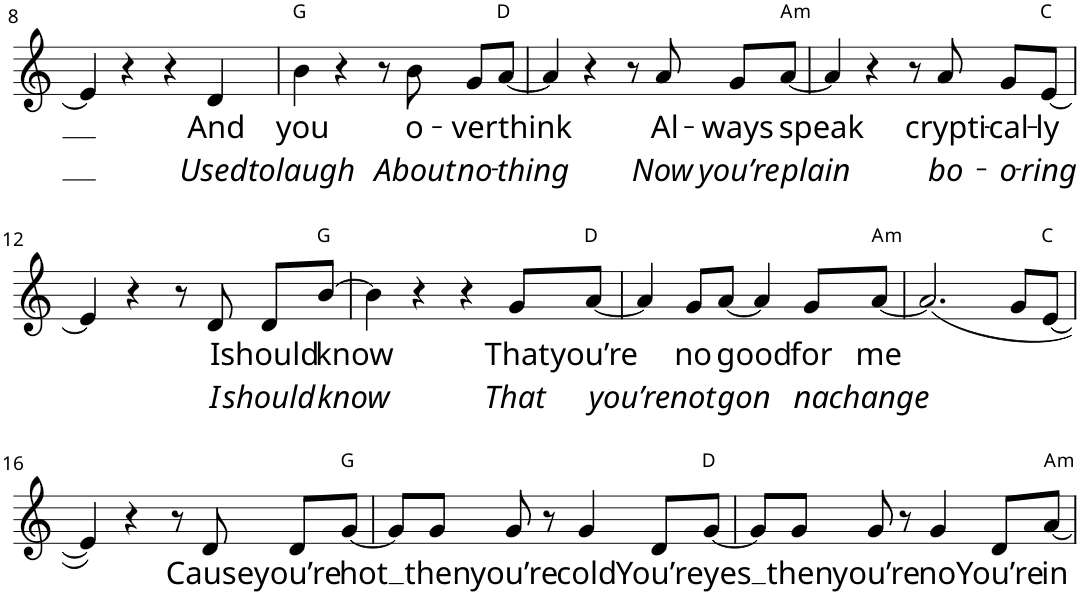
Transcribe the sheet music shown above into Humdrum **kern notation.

**kern	**text	**text	**harte
*part1	*part1	*part1	*part1
*staff1	*staff1	*staff1	*
*I"Alto	*	*	*
*I'A.	*	*	*
!!LO:PB:g=z
*clefG2	*	*	*
*k[]	*	*	*
*M4/4	*	*	*
=8	=8	=8	=8
4e/]	.	.	.
4r	.	.	.
4r	.	.	.
!	!LO:LY:b	!LO:LY:b	!
4d/	And	Used	.
=9	=9	=9	=9
!	!LO:LY:b	!LO:LY:b	!
4b\	you	tolaugh	G:maj
4r	.	.	.
8r	.	.	.
!	!LO:LY:b	!LO:LY:b	!
8b\	o-	About	.
!	!LO:LY:b	!LO:LY:b	!
8g/L	-ver	no-	.
!	!LO:LY:b	!LO:LY:b	!
[8a/J	think	-thing	D:maj
=10	=10	=10	=10
4a/]	.	.	.
4r	.	.	.
8r	.	.	.
!	!LO:LY:b	!LO:LY:b	!
8a/	Al-	Now	.
!	!LO:LY:b	!LO:LY:b	!
8g/L	-ways	you’re	.
!	!LO:LY:b	!LO:LY:b	!LO:H:kt=m
[8a/J	speak	plain	A:min
=11	=11	=11	=11
4a/]	.	.	.
4r	.	.	.
8r	.	.	.
!	!LO:LY:b	!LO:LY:b	!
8a/	crypti-	bo-	.
!	!LO:LY:b	!LO:LY:b	!
8g/L	-cal-	-o-	.
!	!LO:LY:b	!LO:LY:b	!
[8e/J	-ly	-ring	C:maj
!!LO:LB:g=z
=12	=12	=12	=12
4e/]	.	.	.
4r	.	.	.
8r	.	.	.
!	!LO:LY:b	!LO:LY:b	!
8d/	I	I	.
!	!LO:LY:b	!LO:LY:b	!
8d/L	should	should	.
!	!LO:LY:b	!LO:LY:b	!
[8b/J	know	know	G:maj
=13	=13	=13	=13
4b\]	.	.	.
4r	.	.	.
4r	.	.	.
!	!LO:LY:b	!LO:LY:b	!
8g/L	That	That	.
!	!LO:LY:b	!LO:LY:b	!
[8a/J	you’re	you’re	D:maj
=14	=14	=14	=14
4a/]	.	.	.
!	!LO:LY:b	!LO:LY:b	!
8g/L	no	not	.
!	!LO:LY:b	!LO:LY:b	!
[8a/J	good	gon-	.
4a/]	.	.	.
!	!LO:LY:b	!LO:LY:b	!
8g/L	for	-na	.
!	!LO:LY:b	!LO:LY:b	!LO:H:kt=m
[8a/J	me	change	A:min
=15	=15	=15	=15
(2.a/]	.	.	.
8g/L	.	.	.
[8e/J	.	.	C:maj
!!LO:LB:g=z
=16	=16	=16	=16
4e/])	.	.	.
4r	.	.	.
8r	.	.	.
!	!LO:LY:b	!	!
8d/	Cause	.	.
!	!LO:LY:b	!	!
8d/L	you’re	.	.
!	!LO:LY:b	!	!
[8g/J	hot	.	G:maj
=17	=17	=17	=17
8g/L]	.	.	.
!	!LO:LY:b	!	!
8g/J	then	.	.
!	!LO:LY:b	!	!
8g/	you’re	.	.
8r	.	.	.
!	!LO:LY:b	!	!
4g/	cold	.	.
!	!LO:LY:b	!	!
8d/L	You’re	.	.
!	!LO:LY:b	!	!
[8g/J	yes	.	D:maj
=18	=18	=18	=18
8g/L]	.	.	.
!	!LO:LY:b	!	!
8g/J	then	.	.
!	!LO:LY:b	!	!
8g/	you’re	.	.
8r	.	.	.
!	!LO:LY:b	!	!
4g/	no	.	.
!	!LO:LY:b	!	!
8d/L	You’re	.	.
!	!LO:LY:b	!	!LO:H:kt=m
[8a/J	in	.	A:min
=	=	=	=
*-	*-	*-	*-
